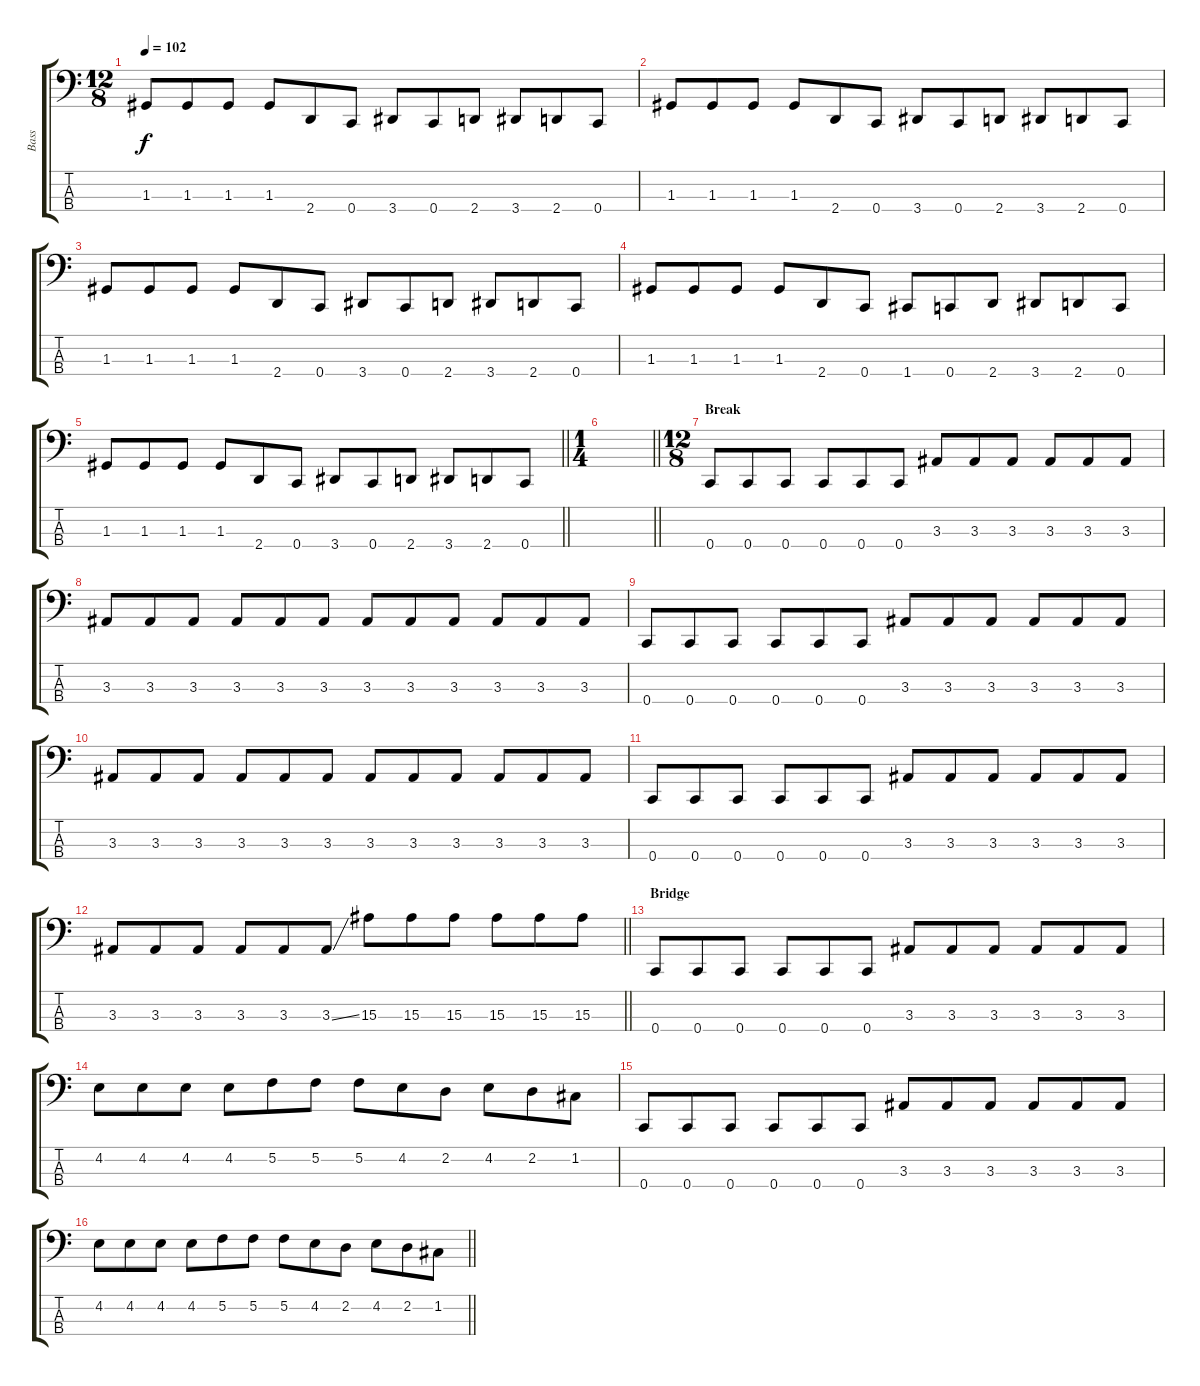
\track ("Bass" "Bass") {instrument electricbassfinger}
\staff {score tabs}
\tuning (F2 C2 G1 C1) {hide}
\ts (12 8)
\tempo 102
\clef f4
\ks c
1.3.8{dy f} 1.3.8 1.3.8 1.3.8 2.4.8 0.4.8 3.4.8 0.4.8 2.4.8 3.4.8 2.4.8 0.4.8 |
1.3.8 1.3.8 1.3.8 1.3.8 2.4.8 0.4.8 3.4.8 0.4.8 2.4.8 3.4.8 2.4.8 0.4.8 |
1.3.8 1.3.8 1.3.8 1.3.8 2.4.8 0.4.8 3.4.8 0.4.8 2.4.8 3.4.8 2.4.8 0.4.8 |
1.3.8 1.3.8 1.3.8 1.3.8 2.4.8 0.4.8 1.4.8 0.4.8 2.4.8 3.4.8 2.4.8 0.4.8 |
\barLineRight lightlight
1.3.8 1.3.8 1.3.8 1.3.8 2.4.8 0.4.8 3.4.8 0.4.8 2.4.8 3.4.8 2.4.8 0.4.8 |
\ts (1 4)
\barLineRight lightlight
|
\ts (12 8)
\section ("" "Break")
0.4.8 0.4.8 0.4.8 0.4.8 0.4.8 0.4.8 3.3.8 3.3.8 3.3.8 3.3.8 3.3.8 3.3.8 |
3.3.8 3.3.8 3.3.8 3.3.8 3.3.8 3.3.8 3.3.8 3.3.8 3.3.8 3.3.8 3.3.8 3.3.8 |
0.4.8 0.4.8 0.4.8 0.4.8 0.4.8 0.4.8 3.3.8 3.3.8 3.3.8 3.3.8 3.3.8 3.3.8 |
3.3.8 3.3.8 3.3.8 3.3.8 3.3.8 3.3.8 3.3.8 3.3.8 3.3.8 3.3.8 3.3.8 3.3.8 |
0.4.8 0.4.8 0.4.8 0.4.8 0.4.8 0.4.8 3.3.8 3.3.8 3.3.8 3.3.8 3.3.8 3.3.8 |
\barLineRight lightlight
3.3.8 3.3.8 3.3.8 3.3.8 3.3.8 3.3{ss}.8 15.3.8 15.3.8 15.3.8 15.3.8 15.3.8 15.3.8 |
\section ("" "Bridge")
0.4.8 0.4.8 0.4.8 0.4.8 0.4.8 0.4.8 3.3.8 3.3.8 3.3.8 3.3.8 3.3.8 3.3.8 |
4.2.8 4.2.8 4.2.8 4.2.8 5.2.8 5.2.8 5.2.8 4.2.8 2.2.8 4.2.8 2.2.8 1.2.8 |
0.4.8 0.4.8 0.4.8 0.4.8 0.4.8 0.4.8 3.3.8 3.3.8 3.3.8 3.3.8 3.3.8 3.3.8 |
\barLineRight lightlight
4.2.8 4.2.8 4.2.8 4.2.8 5.2.8 5.2.8 5.2.8 4.2.8 2.2.8 4.2.8 2.2.8 1.2.8
